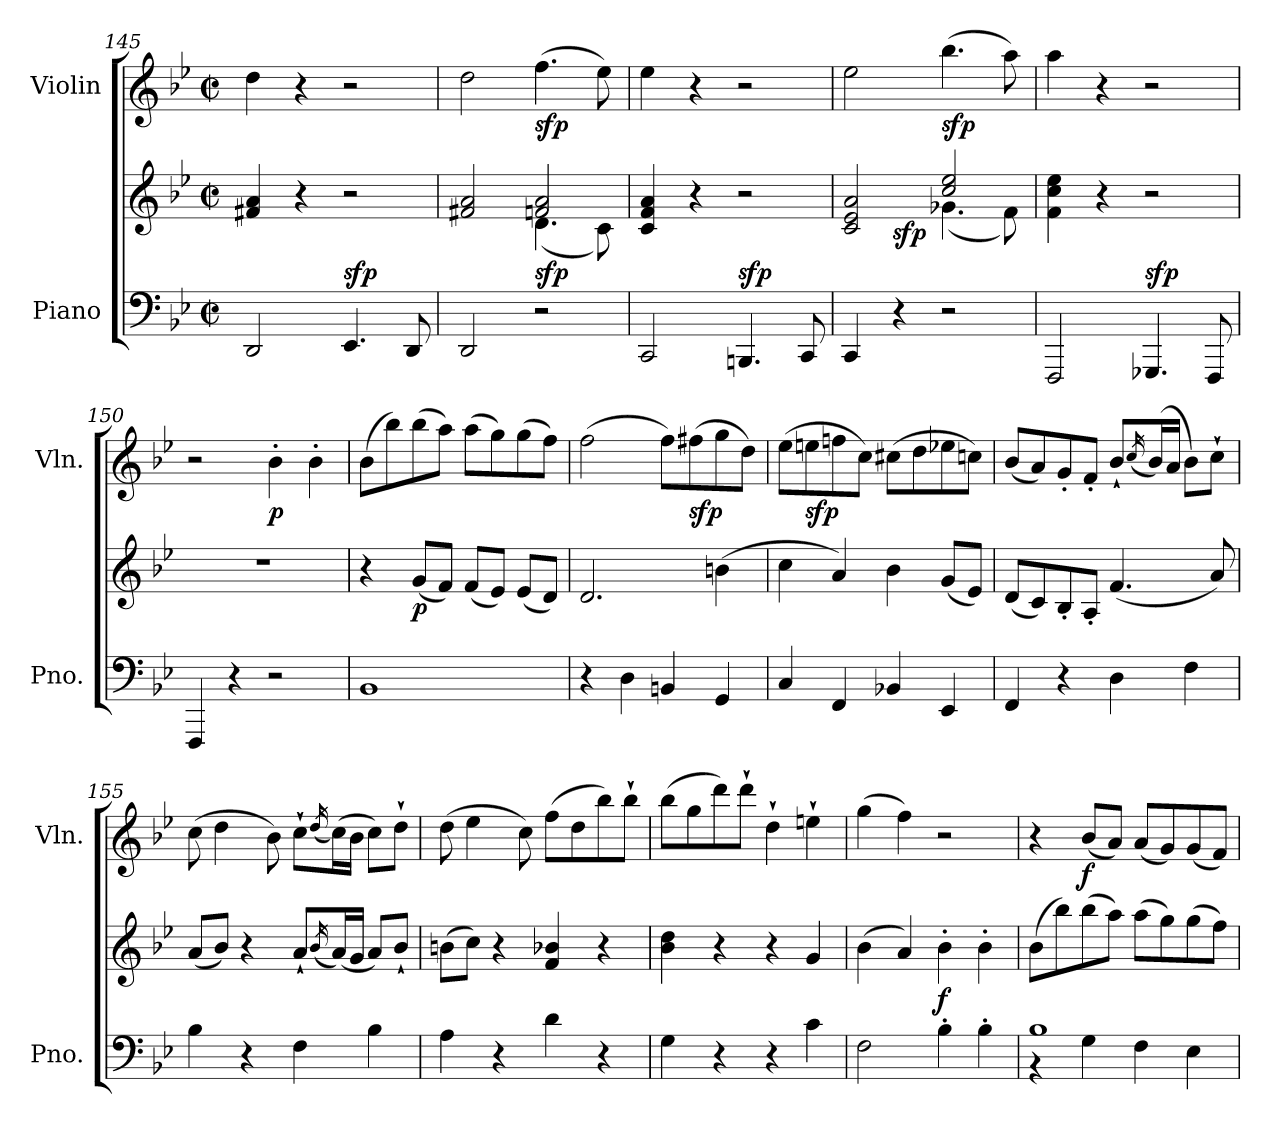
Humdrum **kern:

**kern	**kern	**dynam	**kern	**dynam
*part2	*part2	*part2	*part1	*part1
*staff3	*staff2	*staff2/3	*staff1	*staff1
*I"Piano	*	*	*I"Violin	*
*I'Pno.	*	*	*I'Vln.	*
*clefF4	*clefG2	*	*clefG2	*
*k[b-e-]	*k[b-e-]	*	*k[b-e-]	*
*M2/2	*M2/2	*	*M2/2	*
*met(c|)	*met(c|)	*	*met(c|)	*
=145	=145	=145	=145	=145
2DD/	4f#X/ 4a/	.	4dd\	.
.	4r	.	4r	.
!	!	!LO:DY:a=2	!	!
4.EE-/	2r	sfp	2r	.
8DD/	.	.	.	.
!!LO:LB:g=z
=146	=146	=146	=146	=146
*	*^	*	*	*
2DD/	2f#X/ 2a/	2ryy	.	2dd\	.
!	!	!	!LO:DY:b	!	!LO:DY:b
2r	2fn/ 2a/	(<4.d\	sfp	(>4.ff\	sfp
.	.	8c\)	.	8ee-\)	.
*	*v	*v	*	*	*
=147	=147	=147	=147	=147
2CC/	4c/ 4f/ 4a/	.	4ee-\	.
.	4r	.	4r	.
!	!	!LO:DY:a=2	!	!
4.BBBn/	2r	sfp	2r	.
8CC/	.	.	.	.
=148	=148	=148	=148	=148
*	*^	*	*	*
*	*	*^	*	*	*
4CC/	2c/ 2e-/ 2a/	2ryy	4ryy	.	2ee-\	.
!	!	!	!	!LO:DY:b	!	!
4r	.	.	2.ryy	sfp	.	.
!	!	!	!	!	!	!LO:DY:b
2r	2cc/ 2ee-/	(<4.g-X\	.	.	(>4.bb-\	sfp
.	.	8f\)	.	.	8aa\)	.
*	*v	*v	*v	*	*	*
=149	=149	=149	=149	=149
2FFF/	4f\ 4cc\ 4ee-\	.	4aa\	.
.	4r	.	4r	.
!	!	!LO:DY:a=2	!	!
4.GGG-X/	2r	sfp	2r	.
8FFF/	.	.	.	.
=150	=150	=150	=150	=150
4FFF/	1r	.	2r	.
4r	.	.	.	.
!	!	!	!	!LO:DY:b
2r	.	.	4b-'\	p
.	.	.	4b-'\	.
=151	=151	=151	=151	=151
1BB-	4r	.	(>8b-\L	.
.	.	.	8bb-\)	.
!	!	!LO:DY:b	!	!
.	(<8g/L	p	(>8bb-\	.
.	8f/J)	.	8aa\J)	.
.	(<8f/L	.	(>8aa\L	.
.	8e-/J)	.	8gg\)	.
.	(<8e-/L	.	(>8gg\	.
.	8d/J)	.	8ff\J)	.
=152	=152	=152	=152	=152
4r	2.d/	.	(>2ff\	.
4D\	.	.	.	.
4BBn/	.	.	8ff\L)	.
!	!	!	!	!LO:DY:b
.	.	.	(>8ff#X\	sfp
4GG/	(>4bn\	.	8gg\	.
.	.	.	8dd\J)	.
=153	=153	=153	=153	=153
4C/	4cc\	.	(>8ee-\L	.
!	!	!	!	!LO:DY:b
.	.	.	8een\	sfp
4FF/	4a/)	.	8ffn\	.
.	.	.	8cc\J)	.
4BB-X/	4b-\	.	(>8cc#X\L	.
.	.	.	8dd\	.
4EE-/	(<8g/L	.	8ee-X\	.
.	8e-/J)	.	8ccn\J)	.
!!LO:LB:g=z
=154	=154	=154	=154	=154
4FF/	(<8d/L	.	(<8b-/L	.
.	8c/)	.	8a/)	.
4r	8B-'/	.	8g'/	.
.	8A'/J	.	8f'/J	.
4D\	(<4.f/	.	8b-`/L	.
.	.	.	(<16qcc/	.
.	.	.	(>16b-/L)	.
.	.	.	16a/JJ	.
4F\	.	.	8b-\L)	.
.	8a/)	.	8cc`\J	.
=155	=155	=155	=155	=155
4B-\	(<8a/L	.	(>8cc\	.
.	8b-/J)	.	4dd\	.
4r	4r	.	.	.
.	.	.	8b-\)	.
4F\	8a`/L	.	8cc`\L	.
.	(<16qb-/	.	(<16qdd/	.
.	(<16a/L)	.	(>16cc\L)	.
.	16g/JJ	.	16b-\JJ	.
4B-\	8a/L)	.	8cc\L)	.
.	8b-`/J	.	8dd`\J	.
=156	=156	=156	=156	=156
4A\	(>8bn\L	.	(>8dd\	.
.	8cc\J)	.	4ee-\	.
4r	4r	.	.	.
.	.	.	8cc\)	.
4d\	4f/ 4b-X/	.	(>8ff\L	.
.	.	.	8dd\	.
4r	4r	.	8bb-\)	.
.	.	.	8bb-`\J	.
=157	=157	=157	=157	=157
4G\	4b-\ 4dd\	.	(>8bb-\L	.
.	.	.	8gg\	.
4r	4r	.	8ddd\)	.
.	.	.	8ddd`\J	.
4r	4r	.	4dd`\	.
4c\	4g/	.	4een`\	.
=158	=158	=158	=158	=158
2F\	(>4b-\	.	(>4gg\	.
.	4a/)	.	4ff\)	.
!	!	!LO:DY:b	!	!
4B-'\	4b-'\	f	2r	.
4B-'\	4b-'\	.	.	.
=159	=159	=159	=159	=159
*^	*	*	*	*
1B-	4r	(>8b-\L	.	4r	.
.	.	8bb-\)	.	.	.
!	!	!	!	!	!LO:DY:b
.	4G\	(>8bb-\	.	(<8b-/L	f
.	.	8aa\J)	.	8a/J)	.
.	4F\	(>8aa\L	.	(<8a/L	.
.	.	8gg\)	.	8g/)	.
.	4E-\	(>8gg\	.	(<8g/	.
.	.	8ff\J)	.	8f/J)	.
*v	*v	*	*	*	*
=	=	=	=	=
*-	*-	*-	*-	*-
